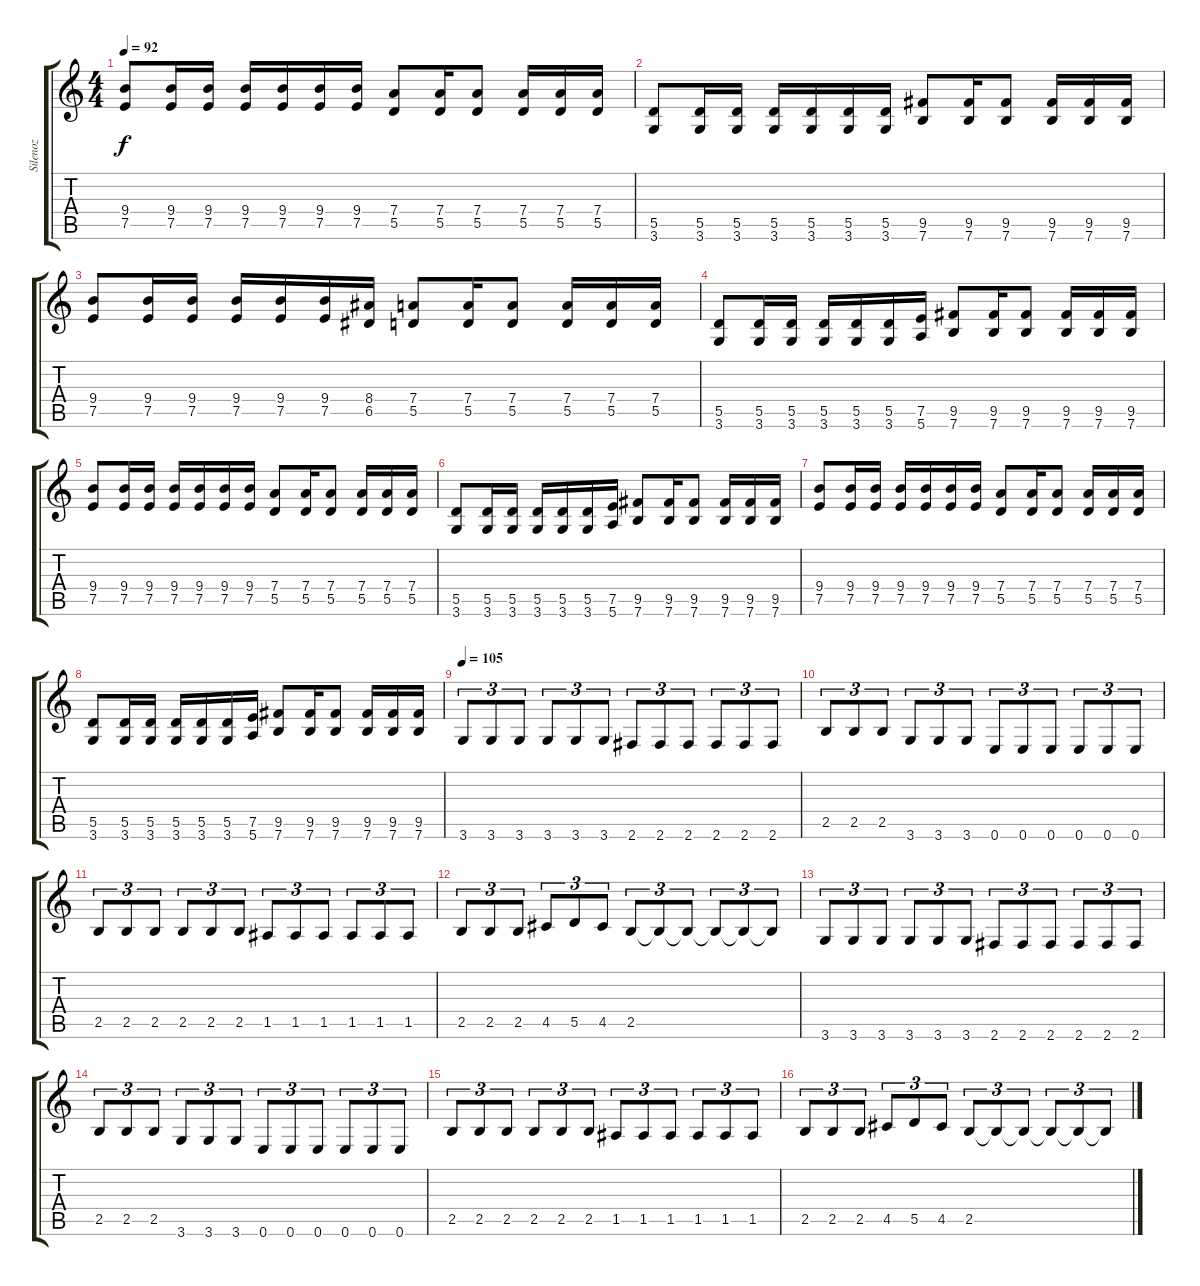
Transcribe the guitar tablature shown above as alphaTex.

\track ("Silenoz" "Silenoz") {instrument overdrivenguitar}
\staff {score tabs}
\tuning (E4 B3 G3 D3 A2 E2) {hide}
\ts (4 4)
\tempo 92
\clef g2
\ks c
(9.4 7.5).8{dy f volume 12} (9.4 7.5).16 (9.4 7.5).16 (9.4 7.5).16 (9.4 7.5).16 (9.4 7.5).16 (9.4 7.5).16 (7.4 5.5).8 (7.4 5.5).16 (7.4 5.5).8 (7.4 5.5).16 (7.4 5.5).16 (7.4 5.5).16 |
(5.5 3.6).8 (5.5 3.6).16 (5.5 3.6).16 (5.5 3.6).16 (5.5 3.6).16 (5.5 3.6).16 (5.5 3.6).16 (9.5 7.6).8 (9.5 7.6).16 (9.5 7.6).8 (9.5 7.6).16 (9.5 7.6).16 (9.5 7.6).16 |
(9.4 7.5).8 (9.4 7.5).16 (9.4 7.5).16 (9.4 7.5).16 (9.4 7.5).16 (9.4 7.5).16 (8.4 6.5).16 (7.4 5.5).8 (7.4 5.5).16 (7.4 5.5).8 (7.4 5.5).16 (7.4 5.5).16 (7.4 5.5).16 |
(5.5 3.6).8 (5.5 3.6).16 (5.5 3.6).16 (5.5 3.6).16 (5.5 3.6).16 (5.5 3.6).16 (7.5 5.6).16 (9.5 7.6).8 (9.5 7.6).16 (9.5 7.6).8 (9.5 7.6).16 (9.5 7.6).16 (9.5 7.6).16 |
(9.4 7.5).8 (9.4 7.5).16 (9.4 7.5).16 (9.4 7.5).16 (9.4 7.5).16 (9.4 7.5).16 (9.4 7.5).16 (7.4 5.5).8 (7.4 5.5).16 (7.4 5.5).8 (7.4 5.5).16 (7.4 5.5).16 (7.4 5.5).16 |
(5.5 3.6).8 (5.5 3.6).16 (5.5 3.6).16 (5.5 3.6).16 (5.5 3.6).16 (5.5 3.6).16 (7.5 5.6).16 (9.5 7.6).8 (9.5 7.6).16 (9.5 7.6).8 (9.5 7.6).16 (9.5 7.6).16 (9.5 7.6).16 |
(9.4 7.5).8 (9.4 7.5).16 (9.4 7.5).16 (9.4 7.5).16 (9.4 7.5).16 (9.4 7.5).16 (9.4 7.5).16 (7.4 5.5).8 (7.4 5.5).16 (7.4 5.5).8 (7.4 5.5).16 (7.4 5.5).16 (7.4 5.5).16 |
(5.5 3.6).8 (5.5 3.6).16 (5.5 3.6).16 (5.5 3.6).16 (5.5 3.6).16 (5.5 3.6).16 (7.5 5.6).16 (9.5 7.6).8 (9.5 7.6).16 (9.5 7.6).8 (9.5 7.6).16 (9.5 7.6).16 (9.5 7.6).16 |
\tempo 105
3.6.8{tu (3 2) volume 10} 3.6.8{tu (3 2)} 3.6.8{tu (3 2)} 3.6.8{tu (3 2)} 3.6.8{tu (3 2)} 3.6.8{tu (3 2)} 2.6.8{tu (3 2)} 2.6.8{tu (3 2)} 2.6.8{tu (3 2)} 2.6.8{tu (3 2)} 2.6.8{tu (3 2)} 2.6.8{tu (3 2)} |
2.5.8{tu (3 2)} 2.5.8{tu (3 2)} 2.5.8{tu (3 2)} 3.6.8{tu (3 2)} 3.6.8{tu (3 2)} 3.6.8{tu (3 2)} 0.6.8{tu (3 2)} 0.6.8{tu (3 2)} 0.6.8{tu (3 2)} 0.6.8{tu (3 2)} 0.6.8{tu (3 2)} 0.6.8{tu (3 2)} |
2.5.8{tu (3 2)} 2.5.8{tu (3 2)} 2.5.8{tu (3 2)} 2.5.8{tu (3 2)} 2.5.8{tu (3 2)} 2.5.8{tu (3 2)} 1.5.8{tu (3 2)} 1.5.8{tu (3 2)} 1.5.8{tu (3 2)} 1.5.8{tu (3 2)} 1.5.8{tu (3 2)} 1.5.8{tu (3 2)} |
2.5.8{tu (3 2)} 2.5.8{tu (3 2)} 2.5.8{tu (3 2)} 4.5.8{tu (3 2)} 5.5.8{tu (3 2)} 4.5.8{tu (3 2)} 2.5.8{tu (3 2)} 2.5{t}.8{tu (3 2)} 2.5{t}.8{tu (3 2)} 2.5{t}.8{tu (3 2)} 2.5{t}.8{tu (3 2)} 2.5{t}.8{tu (3 2)} |
3.6.8{tu (3 2) volume 10} 3.6.8{tu (3 2)} 3.6.8{tu (3 2)} 3.6.8{tu (3 2)} 3.6.8{tu (3 2)} 3.6.8{tu (3 2)} 2.6.8{tu (3 2)} 2.6.8{tu (3 2)} 2.6.8{tu (3 2)} 2.6.8{tu (3 2)} 2.6.8{tu (3 2)} 2.6.8{tu (3 2)} |
2.5.8{tu (3 2)} 2.5.8{tu (3 2)} 2.5.8{tu (3 2)} 3.6.8{tu (3 2)} 3.6.8{tu (3 2)} 3.6.8{tu (3 2)} 0.6.8{tu (3 2)} 0.6.8{tu (3 2)} 0.6.8{tu (3 2)} 0.6.8{tu (3 2)} 0.6.8{tu (3 2)} 0.6.8{tu (3 2)} |
2.5.8{tu (3 2)} 2.5.8{tu (3 2)} 2.5.8{tu (3 2)} 2.5.8{tu (3 2)} 2.5.8{tu (3 2)} 2.5.8{tu (3 2)} 1.5.8{tu (3 2)} 1.5.8{tu (3 2)} 1.5.8{tu (3 2)} 1.5.8{tu (3 2)} 1.5.8{tu (3 2)} 1.5.8{tu (3 2)} |
2.5.8{tu (3 2)} 2.5.8{tu (3 2)} 2.5.8{tu (3 2)} 4.5.8{tu (3 2)} 5.5.8{tu (3 2)} 4.5.8{tu (3 2)} 2.5.8{tu (3 2)} 2.5{t}.8{tu (3 2)} 2.5{t}.8{tu (3 2)} 2.5{t}.8{tu (3 2)} 2.5{t}.8{tu (3 2)} 2.5{t}.8{tu (3 2)}
